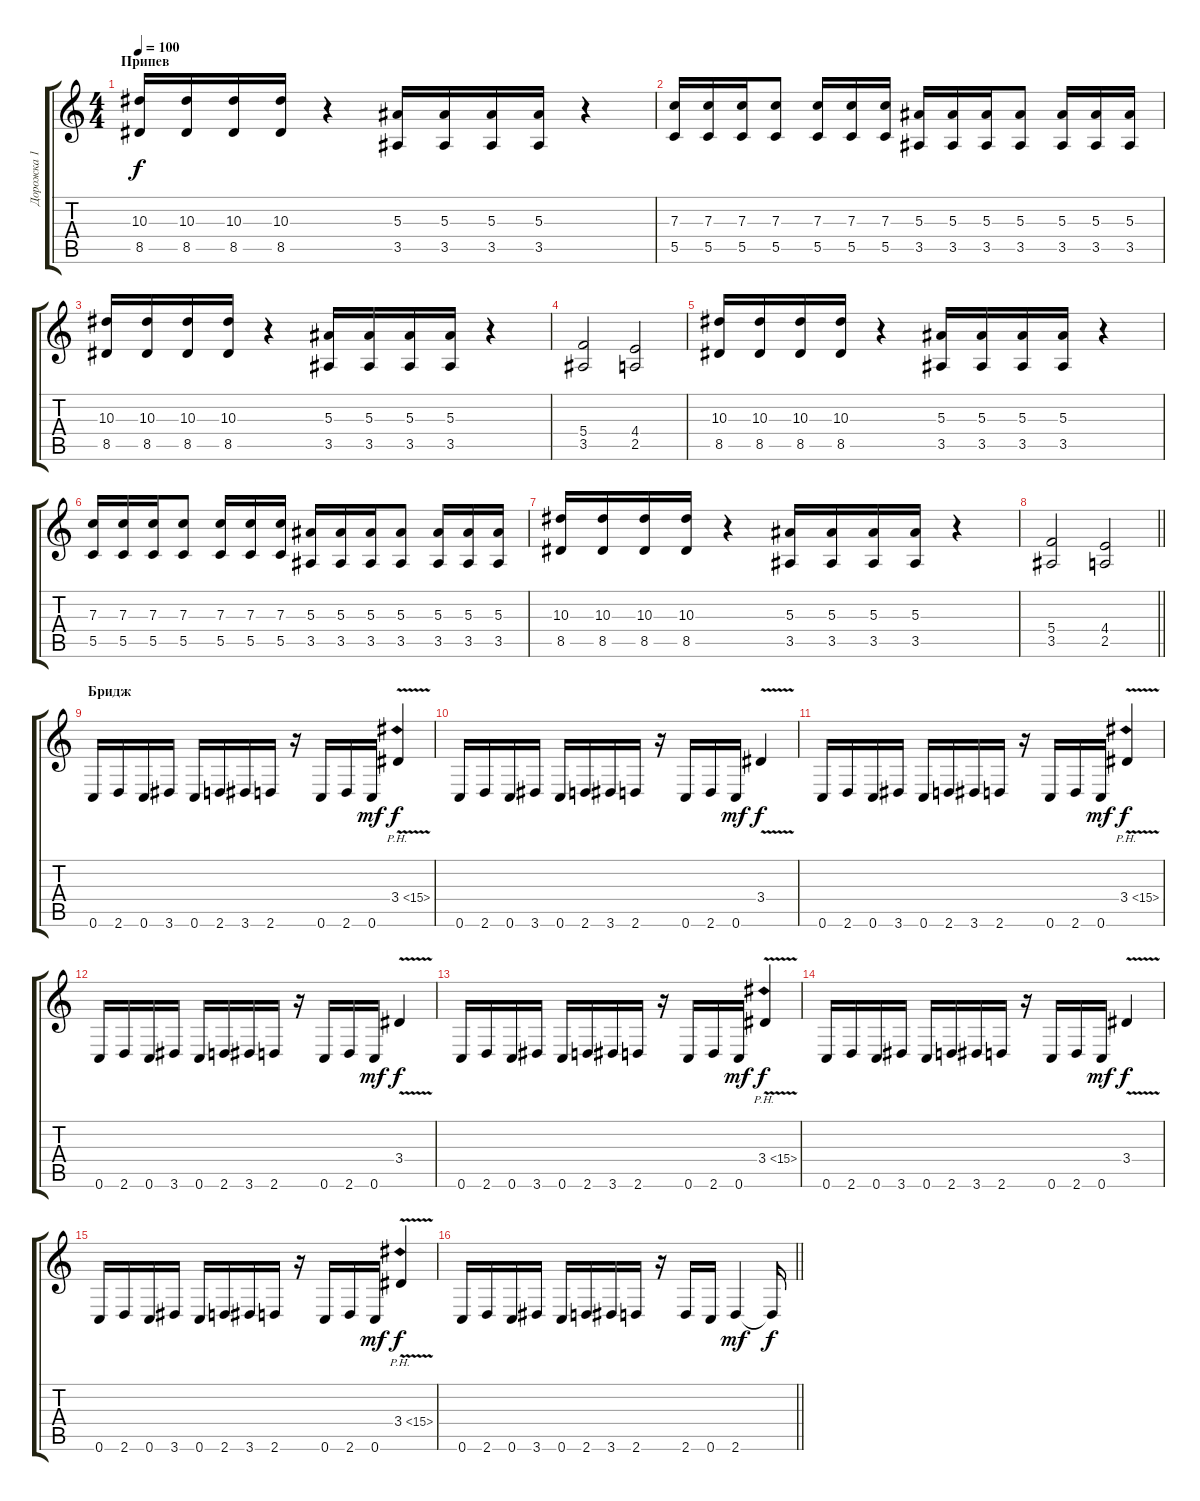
\track ("Дорожка 1" "Дорожка 1") {instrument distortionguitar}
\staff {score tabs}
\tuning (D4 A3 F3 C3 G2 C2) {hide}
\ts (4 4)
\section ("" "Припев")
\tempo 100
\clef g2
\ks c
(10.3 8.5).16{dy f} (10.3 8.5).16 (10.3 8.5).16 (10.3 8.5).16 r.4 (5.3 3.5).16 (5.3 3.5).16 (5.3 3.5).16 (5.3 3.5).16 r.4 |
(7.3 5.5).16 (7.3 5.5).16 (7.3 5.5).16 (7.3 5.5).8 (7.3 5.5).16 (7.3 5.5).16 (7.3 5.5).16 (5.3 3.5).16 (5.3 3.5).16 (5.3 3.5).16 (5.3 3.5).8 (5.3 3.5).16 (5.3 3.5).16 (5.3 3.5).16 |
(10.3 8.5).16 (10.3 8.5).16 (10.3 8.5).16 (10.3 8.5).16 r.4 (5.3 3.5).16 (5.3 3.5).16 (5.3 3.5).16 (5.3 3.5).16 r.4 |
(5.4 3.5).2 (4.4 2.5).2 |
(10.3 8.5).16 (10.3 8.5).16 (10.3 8.5).16 (10.3 8.5).16 r.4 (5.3 3.5).16 (5.3 3.5).16 (5.3 3.5).16 (5.3 3.5).16 r.4 |
(7.3 5.5).16 (7.3 5.5).16 (7.3 5.5).16 (7.3 5.5).8 (7.3 5.5).16 (7.3 5.5).16 (7.3 5.5).16 (5.3 3.5).16 (5.3 3.5).16 (5.3 3.5).16 (5.3 3.5).8 (5.3 3.5).16 (5.3 3.5).16 (5.3 3.5).16 |
(10.3 8.5).16 (10.3 8.5).16 (10.3 8.5).16 (10.3 8.5).16 r.4 (5.3 3.5).16 (5.3 3.5).16 (5.3 3.5).16 (5.3 3.5).16 r.4 |
\barLineRight lightlight
(5.4 3.5).2 (4.4 2.5).2 |
\section ("" "Бридж")
0.6.16 2.6.16 0.6.16 3.6.16 0.6.16 2.6.16 3.6.16 2.6.16 r.16 0.6.16 2.6.16 0.6.16{dy mf} 3.4{ph 12 v}.4{dy f} |
0.6.16 2.6.16 0.6.16 3.6.16 0.6.16 2.6.16 3.6.16 2.6.16 r.16 0.6.16 2.6.16 0.6.16{dy mf} 3.4{v}.4{dy f} |
0.6.16 2.6.16 0.6.16 3.6.16 0.6.16 2.6.16 3.6.16 2.6.16 r.16 0.6.16 2.6.16 0.6.16{dy mf} 3.4{ph 12 v}.4{dy f} |
0.6.16 2.6.16 0.6.16 3.6.16 0.6.16 2.6.16 3.6.16 2.6.16 r.16 0.6.16 2.6.16 0.6.16{dy mf} 3.4{v}.4{dy f} |
0.6.16 2.6.16 0.6.16 3.6.16 0.6.16 2.6.16 3.6.16 2.6.16 r.16 0.6.16 2.6.16 0.6.16{dy mf} 3.4{ph 12 v}.4{dy f} |
0.6.16 2.6.16 0.6.16 3.6.16 0.6.16 2.6.16 3.6.16 2.6.16 r.16 0.6.16 2.6.16 0.6.16{dy mf} 3.4{v}.4{dy f} |
0.6.16 2.6.16 0.6.16 3.6.16 0.6.16 2.6.16 3.6.16 2.6.16 r.16 0.6.16 2.6.16 0.6.16{dy mf} 3.4{ph 12 v}.4{dy f} |
\barLineRight lightlight
0.6.16 2.6.16 0.6.16 3.6.16 0.6.16 2.6.16 3.6.16 2.6.16 r.16 2.6.16 0.6.16 2.6.4{dy mf} 2.6{t}.16{dy f}
